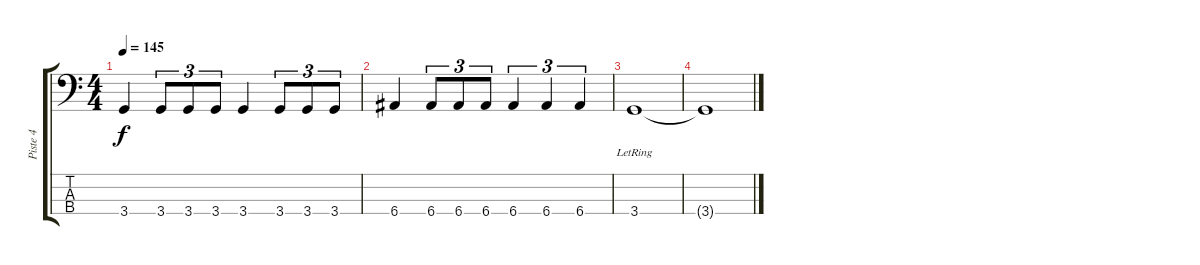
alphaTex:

\track ("Piste 4" "Piste 4") {instrument electricbasspick}
\staff {score tabs}
\tuning (G2 D2 A1 E1) {hide}
\ts (4 4)
\tempo 145
\clef f4
\ks c
3.4.4{dy f} 3.4.8{tu (3 2)} 3.4.8{tu (3 2)} 3.4.8{tu (3 2)} 3.4.4 3.4.8{tu (3 2)} 3.4.8{tu (3 2)} 3.4.8{tu (3 2)} |
6.4.4 6.4.8{tu (3 2)} 6.4.8{tu (3 2)} 6.4.8{tu (3 2)} 6.4.4{tu (3 2)} 6.4.4{tu (3 2)} 6.4.4{tu (3 2)} |
3.4{lr}.1 |
3.4{t}.1
